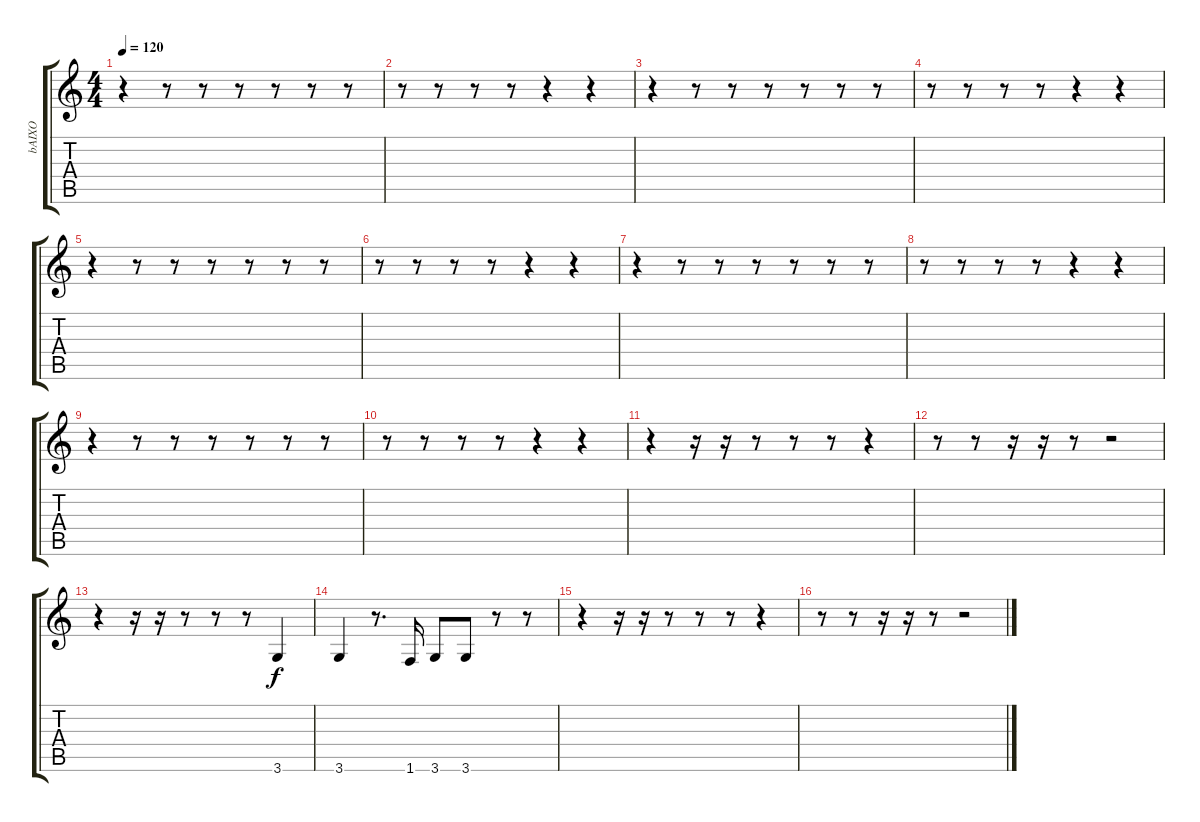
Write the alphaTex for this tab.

\track ("bAIXO" "bAIXO") {instrument electricbasspick}
\staff {score tabs}
\tuning (E4 B3 G3 D3 A2 E2) {hide}
\ts (4 4)
\tempo 120
\clef g2
\ks c
r.4{dy f} r.8 r.8 r.8 r.8 r.8 r.8 |
r.8 r.8 r.8 r.8 r.4 r.4 |
r.4 r.8 r.8 r.8 r.8 r.8 r.8 |
r.8 r.8 r.8 r.8 r.4 r.4 |
r.4 r.8 r.8 r.8 r.8 r.8 r.8 |
r.8 r.8 r.8 r.8 r.4 r.4 |
r.4 r.8 r.8 r.8 r.8 r.8 r.8 |
r.8 r.8 r.8 r.8 r.4 r.4 |
r.4 r.8 r.8 r.8 r.8 r.8 r.8 |
r.8 r.8 r.8 r.8 r.4 r.4 |
r.4 r.16 r.16 r.8 r.8 r.8 r.4 |
r.8 r.8 r.16 r.16 r.8 r.2 |
r.4 r.16 r.16 r.8 r.8 r.8 3.6.4 |
3.6.4 r.8{d} 1.6.16 3.6.8 3.6.8 r.8 r.8 |
r.4 r.16 r.16 r.8 r.8 r.8 r.4 |
r.8 r.8 r.16 r.16 r.8 r.2
